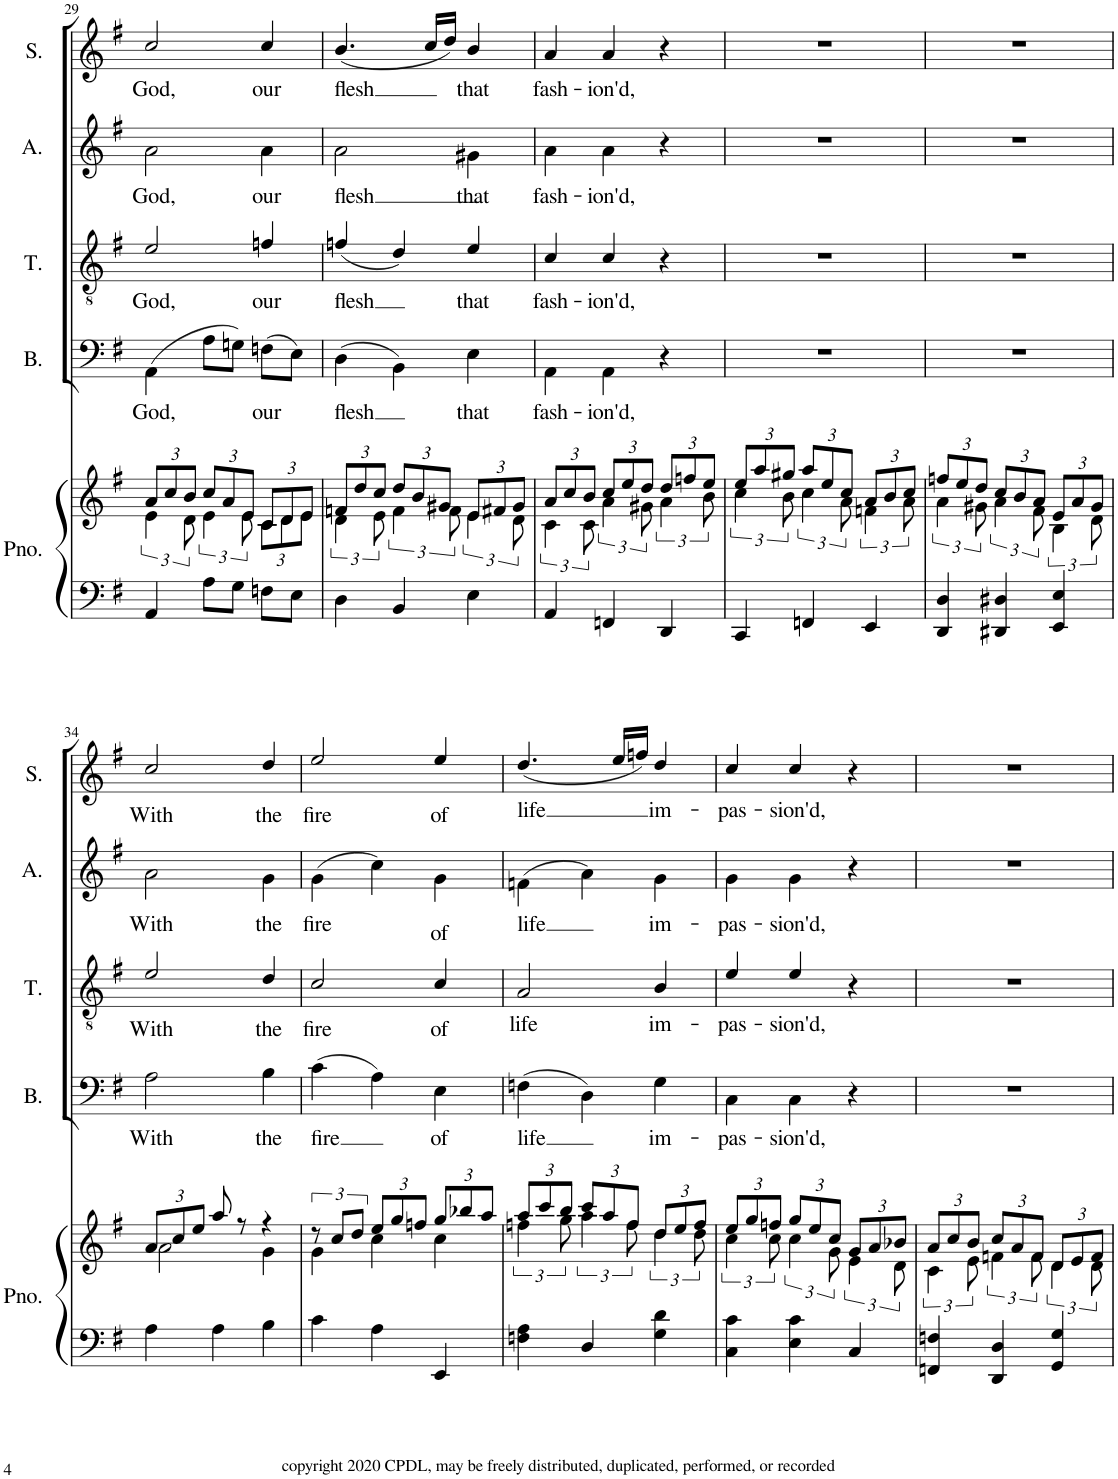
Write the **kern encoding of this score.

**kern	**kern	**kern	**text	**kern	**text	**kern	**text	**kern	**text
*part5	*part5	*part4	*part4	*part3	*part3	*part2	*part2	*part1	*part1
*staff6	*staff5	*staff4	*staff4	*staff3	*staff3	*staff2	*staff2	*staff1	*staff1
*I"Piano	*	*I"Bass	*	*I"Tenor	*	*I"Alto	*	*I"Soprano	*
*I'Pno.	*	*I'B.	*	*I'T.	*	*I'A.	*	*I'S.	*
!!LO:PB:g=z
*clefF4	*clefG2	*clefF4	*	*clefGv2	*	*clefG2	*	*clefG2	*
*k[f#]	*k[f#]	*k[f#]	*	*k[f#]	*	*k[f#]	*	*k[f#]	*
*G:	*G:	*G:	*	*G:	*	*G:	*	*G:	*
*M3/4	*M3/4	*M3/4	*	*M3/4	*	*M3/4	*	*M3/4	*
=29	=29	=29	=29	=29	=29	=29	=29	=29	=29
*	*^	*	*	*	*	*	*	*	*
*	*	*Xbrackettup	*	*	*	*	*	*	*	*
!	!	!	!	!LO:LY:b	!	!LO:LY:b	!	!LO:LY:b	!	!LO:LY:b
4AA/	6e\	12a/L	(4AA\	God,	2e/	God,	2a\	God,	2cc/	God,
.	.	12cc/	.	.	.	.	.	.	.	.
.	12d\	12b/J	.	.	.	.	.	.	.	.
*	*brackettup	*Xbrackettup	*	*	*	*	*	*	*	*
8A\L	6e\	12cc/L	8A\L	.	.	.	.	.	.	.
.	.	12a/	.	.	.	.	.	.	.	.
8G\J	.	.	8Gn\J)	.	.	.	.	.	.	.
.	12e\	12e/J	.	.	.	.	.	.	.	.
!	!	!	!	!LO:LY:b	!	!LO:LY:b	!	!LO:LY:b	!	!LO:LY:b
8Fn\L	12c\L	12c/L	(8Fn\L	our	4fn/	our	4a\	our	4cc/	our
.	12d\	12d/	.	.	.	.	.	.	.	.
8E\J	.	.	8E\J)	.	.	.	.	.	.	.
.	12e\J	12e/J	.	.	.	.	.	.	.	.
=30	=30	=30	=30	=30	=30	=30	=30	=30	=30	=30
*	*brackettup	*Xbrackettup	*	*	*	*	*	*	*	*
!	!	!	!	!LO:LY:b	!	!LO:LY:b	!	!LO:LY:b	!	!LO:LY:b
4D\	6d\	12fn/L	(4D\	flesh	(4fn/	flesh	2a\	flesh	(4.b/	flesh
.	.	12dd/	.	.	.	.	.	.	.	.
.	12e\	12cc/J	.	.	.	.	.	.	.	.
*	*brackettup	*Xbrackettup	*	*	*	*	*	*	*	*
4BB/	6f\	12dd/L	4BB\)	.	4d/)	.	.	.	.	.
.	.	12b/	.	.	.	.	.	.	.	.
.	.	.	.	.	.	.	.	.	16cc/LL	.
.	12f\	12g#X/J	.	.	.	.	.	.	.	.
.	.	.	.	.	.	.	.	.	16dd/JJ)	.
*	*brackettup	*Xbrackettup	*	*	*	*	*	*	*	*
!	!	!	!	!LO:LY:b	!	!LO:LY:b	!	!LO:LY:b	!	!LO:LY:b
4E\	6e\	12e/L	4E\	that	4e/	that	4g#X\	that	4b/	that
.	.	12f#X/	.	.	.	.	.	.	.	.
.	12d\	12g#/J	.	.	.	.	.	.	.	.
=31	=31	=31	=31	=31	=31	=31	=31	=31	=31	=31
*	*brackettup	*Xbrackettup	*	*	*	*	*	*	*	*
!	!	!	!	!LO:LY:b	!	!LO:LY:b	!	!LO:LY:b	!	!LO:LY:b
4AA/	6c\	12a/L	4AA\	fash-	4c/	fash-	4a\	fash-	4a/	fash-
.	.	12cc/	.	.	.	.	.	.	.	.
.	12c\	12b/J	.	.	.	.	.	.	.	.
*	*brackettup	*Xbrackettup	*	*	*	*	*	*	*	*
!	!	!	!	!LO:LY:b	!	!LO:LY:b	!	!LO:LY:b	!	!LO:LY:b
4FFn/	6a\	12cc/L	4AA\	-ion'd,	4c/	-ion'd,	4a\	-ion'd,	4a/	-ion'd,
.	.	12ee/	.	.	.	.	.	.	.	.
.	12g#X\	12dd/J	.	.	.	.	.	.	.	.
*	*brackettup	*Xbrackettup	*	*	*	*	*	*	*	*
4DD/	6a\	12dd/L	4r	.	4r	.	4r	.	4r	.
.	.	12ffn/	.	.	.	.	.	.	.	.
.	12b\	12ee/J	.	.	.	.	.	.	.	.
=32	=32	=32	=32	=32	=32	=32	=32	=32	=32	=32
*	*brackettup	*Xbrackettup	*	*	*	*	*	*	*	*
4CC/	6cc\	12ee/L	2.r	.	2.r	.	2.r	.	2.r	.
.	.	12aa/	.	.	.	.	.	.	.	.
.	12b\	12gg#X/J	.	.	.	.	.	.	.	.
*	*brackettup	*Xbrackettup	*	*	*	*	*	*	*	*
4FFn/	6cc\	12aa/L	.	.	.	.	.	.	.	.
.	.	12ee/	.	.	.	.	.	.	.	.
.	12a\	12cc/J	.	.	.	.	.	.	.	.
*	*brackettup	*Xbrackettup	*	*	*	*	*	*	*	*
4EE/	6fn\	12a/L	.	.	.	.	.	.	.	.
.	.	12b/	.	.	.	.	.	.	.	.
.	12a\	12cc/J	.	.	.	.	.	.	.	.
=33	=33	=33	=33	=33	=33	=33	=33	=33	=33	=33
*	*brackettup	*Xbrackettup	*	*	*	*	*	*	*	*
4DD/ 4D/	6a\	12ffn/L	2.r	.	2.r	.	2.r	.	2.r	.
.	.	12ee/	.	.	.	.	.	.	.	.
.	12g#X\	12dd/J	.	.	.	.	.	.	.	.
*	*brackettup	*Xbrackettup	*	*	*	*	*	*	*	*
4DD#X/ 4D#X/	6a\	12cc/L	.	.	.	.	.	.	.	.
.	.	12b/	.	.	.	.	.	.	.	.
.	12f#\	12a/J	.	.	.	.	.	.	.	.
*	*brackettup	*Xbrackettup	*	*	*	*	*	*	*	*
4EE/ 4E/	6B\	12e/L	.	.	.	.	.	.	.	.
.	.	12a/	.	.	.	.	.	.	.	.
.	12d\	12g#/J	.	.	.	.	.	.	.	.
!!LO:LB:g=z
=34	=34	=34	=34	=34	=34	=34	=34	=34	=34	=34
!	!	!	!	!LO:LY:b	!	!LO:LY:b	!	!LO:LY:b	!	!LO:LY:b
4A\	12a/L	2a\	2A\	With	2e/	With	2a\	With	2cc/	With
.	12cc/	.	.	.	.	.	.	.	.	.
.	12ee/J	.	.	.	.	.	.	.	.	.
4A\	8aa/	.	.	.	.	.	.	.	.	.
.	8r	.	.	.	.	.	.	.	.	.
!	!	!	!	!LO:LY:b	!	!LO:LY:b	!	!LO:LY:b	!	!LO:LY:b
4B\	4r	4g\	4B\	the	4d/	the	4g\	the	4dd/	the
=35	=35	=35	=35	=35	=35	=35	=35	=35	=35	=35
*	*brackettup	*	*	*	*	*	*	*	*	*
!	!	!	!	!LO:LY:b	!	!LO:LY:b	!	!LO:LY:b	!	!LO:LY:b
4c\	12r	4g\	(4c\	fire	2c/	fire	(4g\	fire	2ee/	fire
.	12cc/L	.	.	.	.	.	.	.	.	.
.	12dd/J	.	.	.	.	.	.	.	.	.
*	*Xbrackettup	*	*	*	*	*	*	*	*	*
4A\	12ee/L	4cc\	4A\)	.	.	.	4cc\)	.	.	.
.	12gg/	.	.	.	.	.	.	.	.	.
.	12ffn/J	.	.	.	.	.	.	.	.	.
!	!	!	!	!LO:LY:b	!	!LO:LY:b	!	!LO:LY:b	!	!LO:LY:b
4EE/	12gg/L	4cc\	4E\	of	4c/	of	4g\	of	4ee/	of
.	12bb-X/	.	.	.	.	.	.	.	.	.
.	12aa/J	.	.	.	.	.	.	.	.	.
=36	=36	=36	=36	=36	=36	=36	=36	=36	=36	=36
*	*brackettup	*Xbrackettup	*	*	*	*	*	*	*	*
!	!	!	!	!LO:LY:b	!	!LO:LY:b	!	!LO:LY:b	!	!LO:LY:b
4Fn\ 4A\	6ffn\	12aa/L	(4Fn\	life	2A/	life	(4fn\	life	(4.dd/	life
.	.	12ccc/	.	.	.	.	.	.	.	.
.	12gg\	12bb/J	.	.	.	.	.	.	.	.
*	*brackettup	*Xbrackettup	*	*	*	*	*	*	*	*
4D/	6aa\	12ccc/L	4D\)	.	.	.	4a\)	.	.	.
.	.	12aa/	.	.	.	.	.	.	.	.
.	.	.	.	.	.	.	.	.	16ee/LL	.
.	12ff\	12ff/J	.	.	.	.	.	.	.	.
.	.	.	.	.	.	.	.	.	16ffn/JJ)	.
*	*brackettup	*Xbrackettup	*	*	*	*	*	*	*	*
!	!	!	!	!LO:LY:b	!	!LO:LY:b	!	!LO:LY:b	!	!LO:LY:b
4G\ 4d\	6dd\	12dd/L	4G\	im-	4B/	im-	4g\	im-	4dd/	im-
.	.	12ee/	.	.	.	.	.	.	.	.
.	12dd\	12ff/J	.	.	.	.	.	.	.	.
=37	=37	=37	=37	=37	=37	=37	=37	=37	=37	=37
*	*brackettup	*Xbrackettup	*	*	*	*	*	*	*	*
!	!	!	!	!LO:LY:b	!	!LO:LY:b	!	!LO:LY:b	!	!LO:LY:b
4C\ 4c\	6cc\	12ee/L	4C\	-pas-	4e/	-pas-	4g\	-pas-	4cc/	-pas-
.	.	12gg/	.	.	.	.	.	.	.	.
.	12cc\	12ffn/J	.	.	.	.	.	.	.	.
*	*brackettup	*Xbrackettup	*	*	*	*	*	*	*	*
!	!	!	!	!LO:LY:b	!	!LO:LY:b	!	!LO:LY:b	!	!LO:LY:b
4E\ 4c\	6cc\	12gg/L	4C\	-sion'd,	4e/	-sion'd,	4g\	-sion'd,	4cc/	-sion'd,
.	.	12ee/	.	.	.	.	.	.	.	.
.	12g\	12cc/J	.	.	.	.	.	.	.	.
*	*brackettup	*Xbrackettup	*	*	*	*	*	*	*	*
4C/	6e\	12g/L	4r	.	4r	.	4r	.	4r	.
.	.	12a/	.	.	.	.	.	.	.	.
.	12d\	12b-X/J	.	.	.	.	.	.	.	.
=38	=38	=38	=38	=38	=38	=38	=38	=38	=38	=38
*	*brackettup	*Xbrackettup	*	*	*	*	*	*	*	*
4FFn/ 4Fn/	6c\	12a/L	2.r	.	2.r	.	2.r	.	2.r	.
.	.	12cc/	.	.	.	.	.	.	.	.
.	12e\	12b/J	.	.	.	.	.	.	.	.
*	*brackettup	*Xbrackettup	*	*	*	*	*	*	*	*
4DD/ 4D/	6fn\	12cc/L	.	.	.	.	.	.	.	.
.	.	12a/	.	.	.	.	.	.	.	.
.	12f\	12f/J	.	.	.	.	.	.	.	.
*	*brackettup	*Xbrackettup	*	*	*	*	*	*	*	*
4GG/ 4G/	6d\	12d/L	.	.	.	.	.	.	.	.
.	.	12e/	.	.	.	.	.	.	.	.
.	12d\	12f/J	.	.	.	.	.	.	.	.
*	*v	*v	*	*	*	*	*	*	*	*
=	=	=	=	=	=	=	=	=	=
*-	*-	*-	*-	*-	*-	*-	*-	*-	*-
